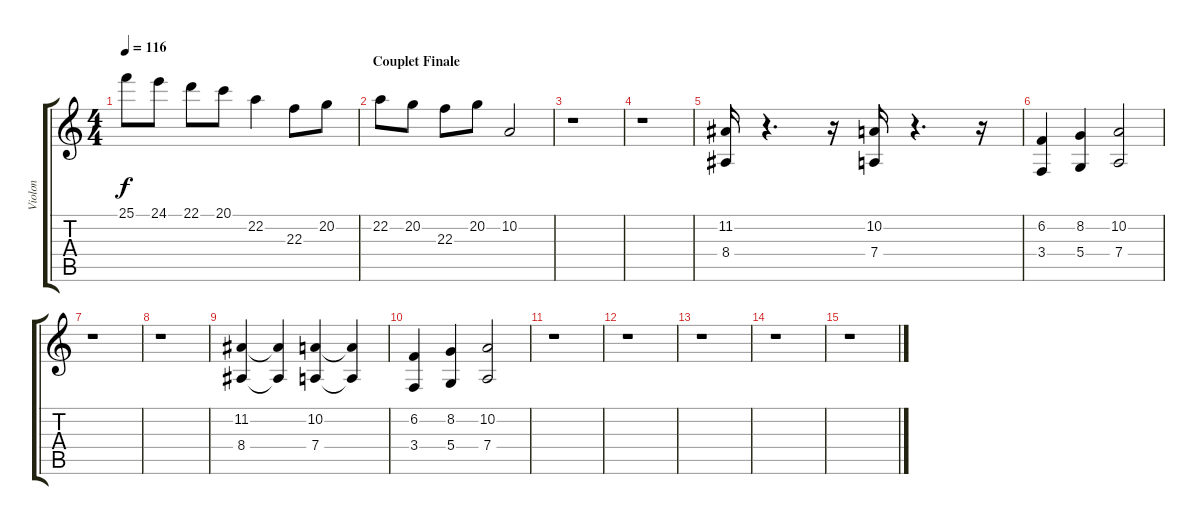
\track ("Violon" "Violon") {instrument violin}
\staff {score tabs}
\tuning (E4 B3 G3 D3 A2 E2) {hide}
\ts (4 4)
\tempo 116
\clef g2
\ks c
25.1.8{dy f} 24.1.8 22.1.8 20.1.8 22.2.4 22.3.8 20.2.8 |
\section ("" "Couplet Finale")
22.2.8 20.2.8 22.3.8 20.2.8 10.2.2 |
r.1 |
r.1 |
(11.2 8.4).16 r.4{d} r.16 (10.2 7.4).16 r.4{d} r.16 |
(6.2 3.4).4 (8.2 5.4).4 (10.2 7.4).2 |
r.1 |
r.1 |
(11.2 8.4).4 (11.2{t} 8.4{t}).4 (10.2 7.4).4 (10.2{t} 7.4{t}).4 |
(6.2 3.4).4 (8.2 5.4).4 (10.2 7.4).2 |
r.1 |
r.1 |
r.1 |
r.1 |
r.1
